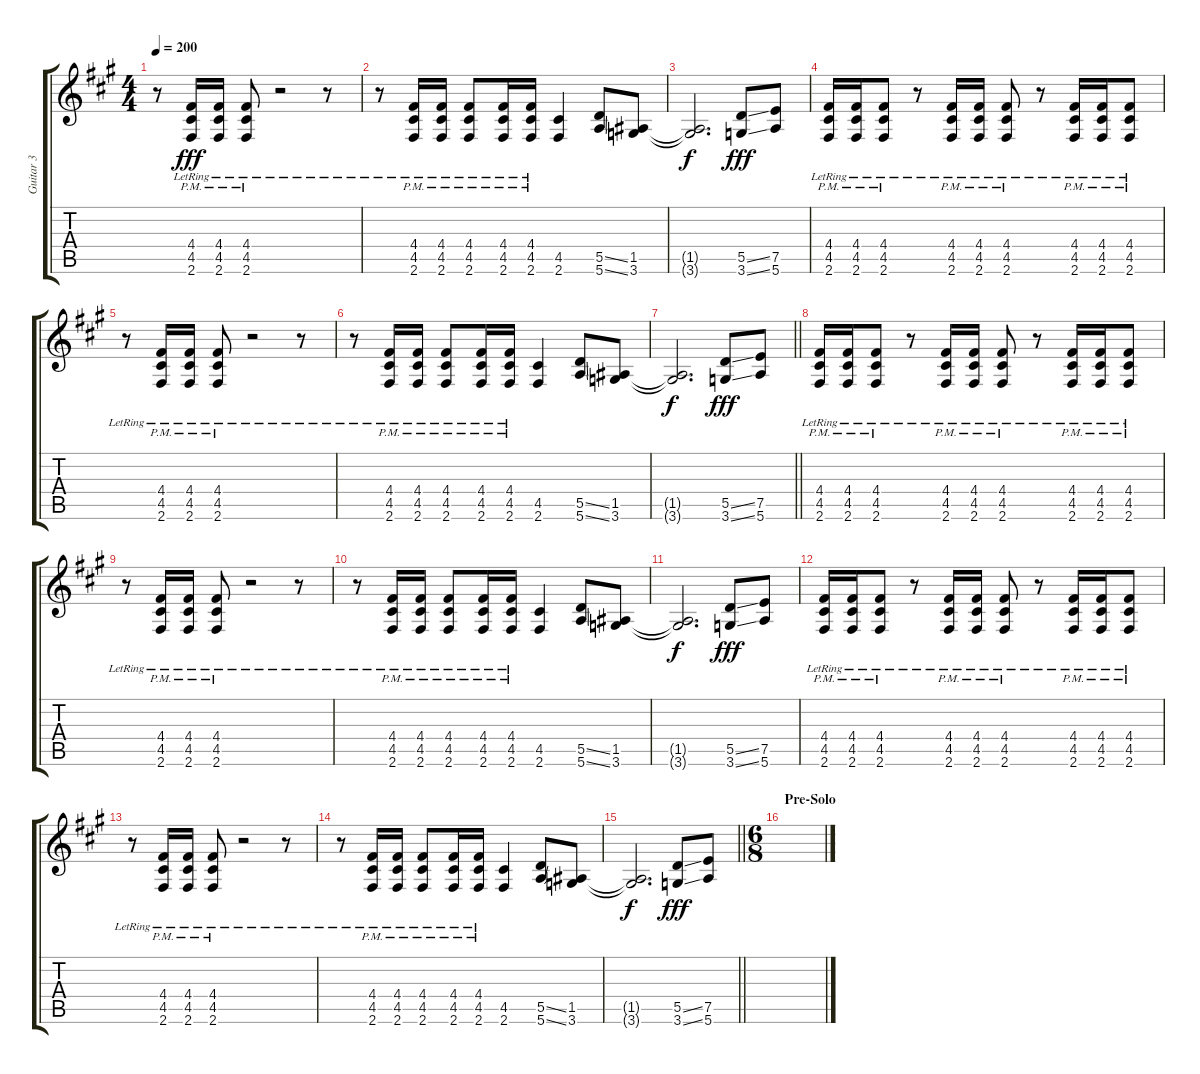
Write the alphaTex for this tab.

\track ("Guitar 3" "Guitar 3") {instrument distortionguitar}
\staff {score tabs}
\tuning (E4 B3 G3 D3 A2 E2) {hide}
\ts (4 4)
\tempo 200
\clef g2
\ks f#minor
r.8{dy fff} (4.4{pm lr} 4.5{pm lr} 2.6{pm lr}).16 (4.4{pm lr} 4.5{pm lr} 2.6{pm lr}).16 (4.4{pm lr} 4.5{pm lr} 2.6{pm lr}).8 r.2 r.8 |
r.8 (4.4{pm lr} 4.5{pm lr} 2.6{pm lr}).16 (4.4{pm lr} 4.5{pm lr} 2.6{pm lr}).16 (4.4{pm lr} 4.5{pm lr} 2.6{pm lr}).8 (4.4{pm lr} 4.5{pm lr} 2.6{pm lr}).16 (4.4{pm lr} 4.5{pm lr} 2.6{pm lr}).16 (4.5 2.6).4 (5.5{ss} 5.6{ss}).8 (1.5 3.6).8 |
(1.5{t} 3.6{t}).2{d dy f} (5.5{ss} 3.6{ss}).8{dy fff} (7.5 5.6).8 |
(4.4{pm lr} 4.5{pm lr} 2.6{pm lr}).16 (4.4{pm lr} 4.5{pm lr} 2.6{pm lr}).16 (4.4{pm lr} 4.5{pm lr} 2.6{pm lr}).8 r.8 (4.4{pm lr} 4.5{pm lr} 2.6{pm lr}).16 (4.4{pm lr} 4.5{pm lr} 2.6{pm lr}).16 (4.4{pm lr} 4.5{pm lr} 2.6{pm lr}).8 r.8 (4.4{pm lr} 4.5{pm lr} 2.6{pm lr}).16 (4.4{pm lr} 4.5{pm lr} 2.6{pm lr}).16 (4.4{pm lr} 4.5{pm lr} 2.6{pm lr}).8 |
r.8 (4.4{pm lr} 4.5{pm lr} 2.6{pm lr}).16 (4.4{pm lr} 4.5{pm lr} 2.6{pm lr}).16 (4.4{pm lr} 4.5{pm lr} 2.6{pm lr}).8 r.2 r.8 |
r.8 (4.4{pm lr} 4.5{pm lr} 2.6{pm lr}).16 (4.4{pm lr} 4.5{pm lr} 2.6{pm lr}).16 (4.4{pm lr} 4.5{pm lr} 2.6{pm lr}).8 (4.4{pm lr} 4.5{pm lr} 2.6{pm lr}).16 (4.4{pm lr} 4.5{pm lr} 2.6{pm lr}).16 (4.5 2.6).4 (5.5{ss} 5.6{ss}).8 (1.5 3.6).8 |
\barLineRight lightlight
(1.5{t} 3.6{t}).2{d dy f} (5.5{ss} 3.6{ss}).8{dy fff} (7.5 5.6).8 |
(4.4{pm lr} 4.5{pm lr} 2.6{pm lr}).16 (4.4{pm lr} 4.5{pm lr} 2.6{pm lr}).16 (4.4{pm lr} 4.5{pm lr} 2.6{pm lr}).8 r.8 (4.4{pm lr} 4.5{pm lr} 2.6{pm lr}).16 (4.4{pm lr} 4.5{pm lr} 2.6{pm lr}).16 (4.4{pm lr} 4.5{pm lr} 2.6{pm lr}).8 r.8 (4.4{pm lr} 4.5{pm lr} 2.6{pm lr}).16 (4.4{pm lr} 4.5{pm lr} 2.6{pm lr}).16 (4.4{pm lr} 4.5{pm lr} 2.6{pm lr}).8 |
r.8 (4.4{pm lr} 4.5{pm lr} 2.6{pm lr}).16 (4.4{pm lr} 4.5{pm lr} 2.6{pm lr}).16 (4.4{pm lr} 4.5{pm lr} 2.6{pm lr}).8 r.2 r.8 |
r.8 (4.4{pm lr} 4.5{pm lr} 2.6{pm lr}).16 (4.4{pm lr} 4.5{pm lr} 2.6{pm lr}).16 (4.4{pm lr} 4.5{pm lr} 2.6{pm lr}).8 (4.4{pm lr} 4.5{pm lr} 2.6{pm lr}).16 (4.4{pm lr} 4.5{pm lr} 2.6{pm lr}).16 (4.5 2.6).4 (5.5{ss} 5.6{ss}).8 (1.5 3.6).8 |
(1.5{t} 3.6{t}).2{d dy f} (5.5{ss} 3.6{ss}).8{dy fff} (7.5 5.6).8 |
(4.4{pm lr} 4.5{pm lr} 2.6{pm lr}).16 (4.4{pm lr} 4.5{pm lr} 2.6{pm lr}).16 (4.4{pm lr} 4.5{pm lr} 2.6{pm lr}).8 r.8 (4.4{pm lr} 4.5{pm lr} 2.6{pm lr}).16 (4.4{pm lr} 4.5{pm lr} 2.6{pm lr}).16 (4.4{pm lr} 4.5{pm lr} 2.6{pm lr}).8 r.8 (4.4{pm lr} 4.5{pm lr} 2.6{pm lr}).16 (4.4{pm lr} 4.5{pm lr} 2.6{pm lr}).16 (4.4{pm lr} 4.5{pm lr} 2.6{pm lr}).8 |
r.8 (4.4{pm lr} 4.5{pm lr} 2.6{pm lr}).16 (4.4{pm lr} 4.5{pm lr} 2.6{pm lr}).16 (4.4{pm lr} 4.5{pm lr} 2.6{pm lr}).8 r.2 r.8 |
r.8 (4.4{pm lr} 4.5{pm lr} 2.6{pm lr}).16 (4.4{pm lr} 4.5{pm lr} 2.6{pm lr}).16 (4.4{pm lr} 4.5{pm lr} 2.6{pm lr}).8 (4.4{pm lr} 4.5{pm lr} 2.6{pm lr}).16 (4.4{pm lr} 4.5{pm lr} 2.6{pm lr}).16 (4.5 2.6).4 (5.5{ss} 5.6{ss}).8 (1.5 3.6).8 |
\barLineRight lightlight
(1.5{t} 3.6{t}).2{d dy f} (5.5{ss} 3.6{ss}).8{dy fff} (7.5 5.6).8 |
\ts (6 8)
\section ("" "Pre-Solo")
